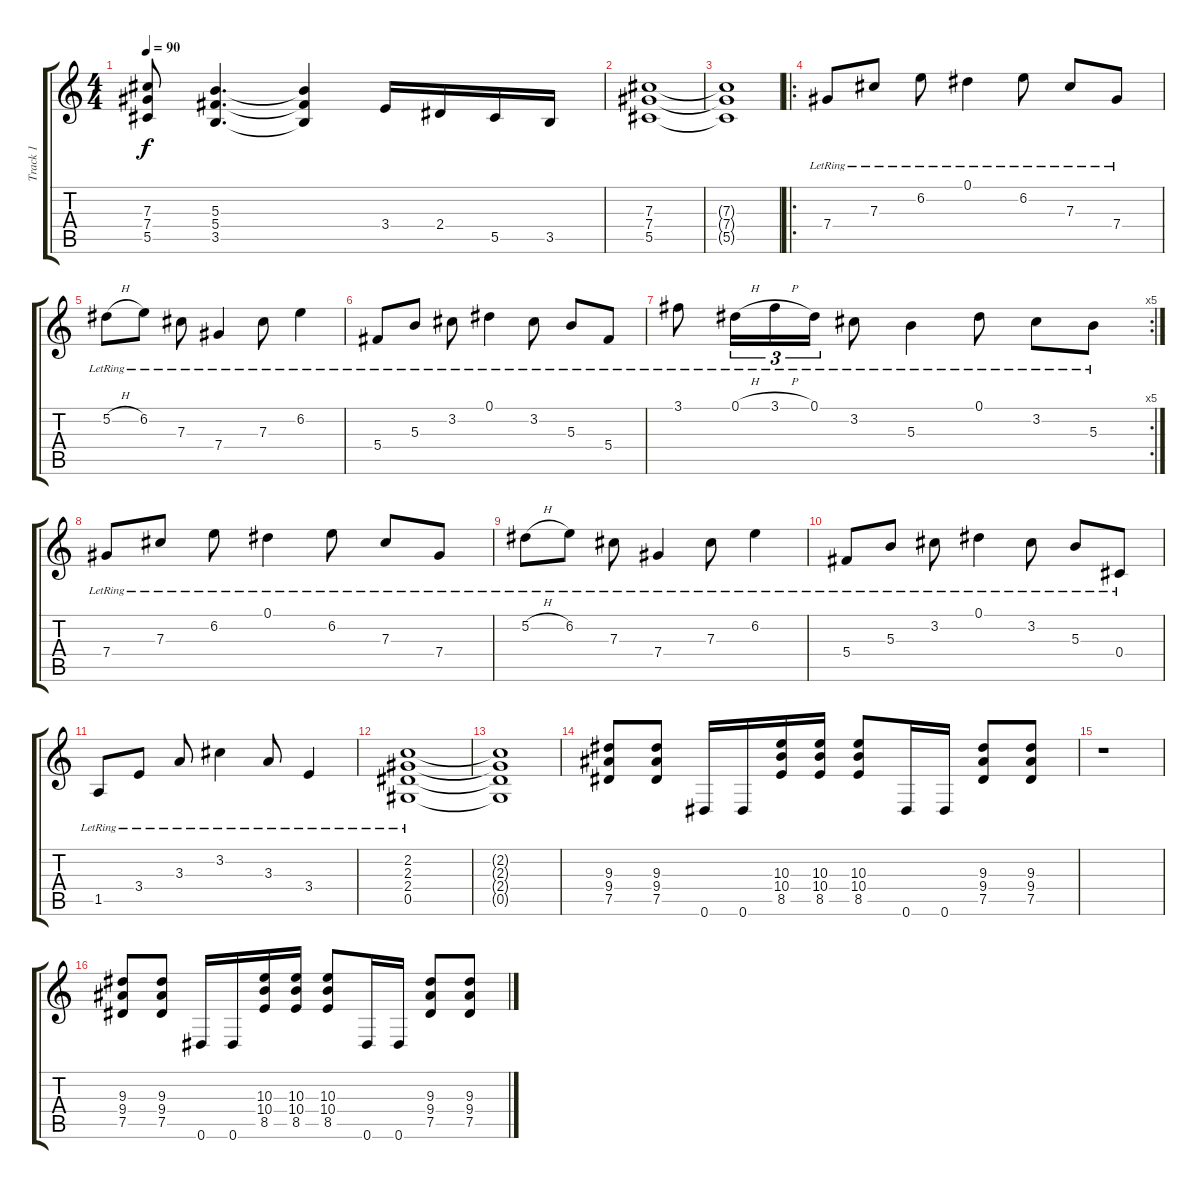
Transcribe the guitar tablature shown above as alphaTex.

\track ("Track 1" "Track 1") {instrument distortionguitar}
\staff {score tabs}
\tuning (Eb4 Bb3 Gb3 Db3 Ab2 Eb2) {hide}
\ts (4 4)
\tempo 90
\clef g2
\ks c
(7.3 7.4 5.5).8{dy f} (5.3 5.4 3.5).4{d} (5.3{t} 5.4{t} 3.5{t}).4 3.4.16 2.4.16 5.5.16 3.5.16 |
(7.3 7.4 5.5).1 |
(7.3{t} 7.4{t} 5.5{t}).1 |
\ro
7.4{lr}.8{instrument electricguitarclean} 7.3{lr}.8 6.2{lr}.8 0.1{lr}.4 6.2{lr}.8 7.3{lr}.8 7.4{lr}.8 |
5.2{h lr}.8 6.2{lr}.8 7.3{lr}.8 7.4{lr}.4 7.3{lr}.8 6.2{lr}.4 |
5.4{lr}.8 5.3{lr}.8 3.2{lr}.8 0.1{lr}.4 3.2{lr}.8 5.3{lr}.8 5.4{lr}.8 |
\rc 5
3.1{lr}.8 0.1{h lr}.16{tu (3 2)} 3.1{h lr}.16{tu (3 2)} 0.1{lr}.16{tu (3 2)} 3.2{lr}.8 5.3{lr}.4 0.1{lr}.8 3.2{lr}.8 5.3{lr}.8 |
7.4{lr}.8 7.3{lr}.8 6.2{lr}.8 0.1{lr}.4 6.2{lr}.8 7.3{lr}.8 7.4{lr}.8 |
5.2{h lr}.8 6.2{lr}.8 7.3{lr}.8 7.4{lr}.4 7.3{lr}.8 6.2{lr}.4 |
5.4{lr}.8 5.3{lr}.8 3.2{lr}.8 0.1{lr}.4 3.2{lr}.8 5.3{lr}.8 0.4{lr}.8 |
1.5{lr}.8 3.4{lr}.8 3.3{lr}.8 3.2{lr}.4 3.3{lr}.8 3.4{lr}.4 |
(2.2 2.3{lr} 2.4{lr} 0.5{lr}).1 |
(2.2{t} 2.3{t} 2.4{t} 0.5{t}).1 |
(9.3 9.4 7.5).8{instrument distortionguitar} (9.3 9.4 7.5).8 0.6.16 0.6.16 (10.3 10.4 8.5).16 (10.3 10.4 8.5).16 (10.3 10.4 8.5).8 0.6.16 0.6.16 (9.3 9.4 7.5).8 (9.3 9.4 7.5).8 |
r.1 |
(9.3 9.4 7.5).8 (9.3 9.4 7.5).8 0.6.16 0.6.16 (10.3 10.4 8.5).16 (10.3 10.4 8.5).16 (10.3 10.4 8.5).8 0.6.16 0.6.16 (9.3 9.4 7.5).8 (9.3 9.4 7.5).8
